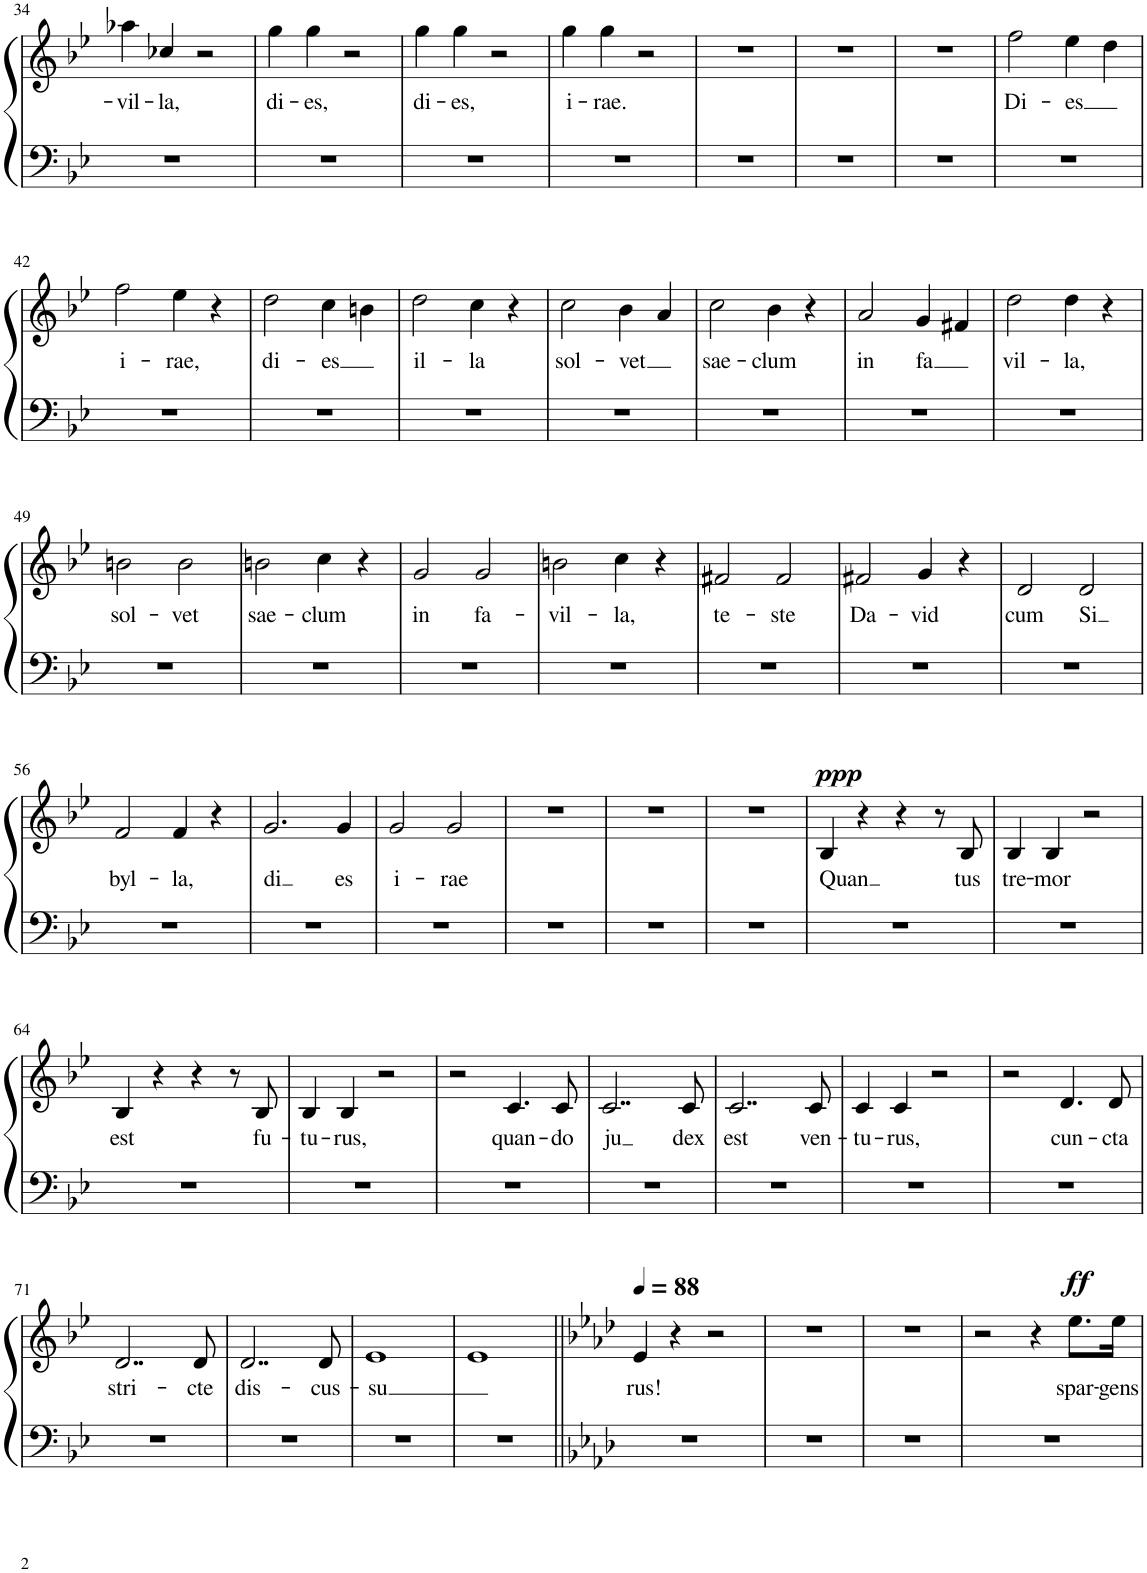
**kern	**kern	**text	**dynam
*part1	*part1	*part1	*part1
*staff2	*staff1	*staff1	*staff1/2
*I"Piano	*	*	*
*I'Pno.	*	*	*
!!LO:PB:g=z
*clefF4	*clefG2	*	*
*k[b-e-]	*k[b-e-]	*	*
*M4/4	*M4/4	*	*
*met(c)	*met(c)	*	*
=34	=34	=34	=34
!	!	!LO:LY:b	!
1r	4aa-X\	-vil-	.
!	!	!LO:LY:b	!
.	4cc-X/	-la,	.
.	2r	.	.
=35	=35	=35	=35
!	!	!LO:LY:b	!
1r	4gg\	di-	.
!	!	!LO:LY:b	!
.	4gg\	-es,	.
.	2r	.	.
=36	=36	=36	=36
!	!	!LO:LY:b	!
1r	4gg\	di-	.
!	!	!LO:LY:b	!
.	4gg\	-es,	.
.	2r	.	.
=37	=37	=37	=37
!	!	!LO:LY:b	!
1r	4gg\	i-	.
!	!	!LO:LY:b	!
.	4gg\	-rae.	.
.	2r	.	.
=38	=38	=38	=38
1r	1r	.	.
=39	=39	=39	=39
1r	1r	.	.
=40	=40	=40	=40
1r	1r	.	.
=41	=41	=41	=41
!	!	!LO:LY:b	!
1r	2ff\	Di-	.
!	!	!LO:LY:b	!
.	4ee-\	-es	.
.	4dd\	.	.
!!LO:LB:g=z
=42	=42	=42	=42
!	!	!LO:LY:b	!
1r	2ff\	i-	.
!	!	!LO:LY:b	!
.	4ee-\	-rae,	.
.	4r	.	.
=43	=43	=43	=43
!	!	!LO:LY:b	!
1r	2dd\	di-	.
!	!	!LO:LY:b	!
.	4cc\	-es	.
.	4bn\	.	.
=44	=44	=44	=44
!	!	!LO:LY:b	!
1r	2dd\	il-	.
!	!	!LO:LY:b	!
.	4cc\	-la	.
.	4r	.	.
=45	=45	=45	=45
!	!	!LO:LY:b	!
1r	2cc\	sol-	.
!	!	!LO:LY:b	!
.	4b-\	-vet	.
.	4a/	.	.
=46	=46	=46	=46
!	!	!LO:LY:b	!
1r	2cc\	sae-	.
!	!	!LO:LY:b	!
.	4b-\	-clum	.
.	4r	.	.
=47	=47	=47	=47
!	!	!LO:LY:b	!
1r	2a/	in	.
!	!	!LO:LY:b	!
.	4g/	fa	.
.	4f#X/	.	.
=48	=48	=48	=48
!	!	!LO:LY:b	!
1r	2dd\	vil-	.
!	!	!LO:LY:b	!
.	4dd\	-la,	.
.	4r	.	.
!!LO:LB:g=z
=49	=49	=49	=49
!	!	!LO:LY:b	!
1r	2bn\	sol-	.
!	!	!LO:LY:b	!
.	2b\	-vet	.
=50	=50	=50	=50
!	!	!LO:LY:b	!
1r	2bn\	sae-	.
!	!	!LO:LY:b	!
.	4cc\	-clum	.
.	4r	.	.
=51	=51	=51	=51
!	!	!LO:LY:b	!
1r	2g/	in	.
!	!	!LO:LY:b	!
.	2g/	fa-	.
=52	=52	=52	=52
!	!	!LO:LY:b	!
1r	2bn\	-vil-	.
!	!	!LO:LY:b	!
.	4cc\	-la,	.
.	4r	.	.
=53	=53	=53	=53
!	!	!LO:LY:b	!
1r	2f#X/	te-	.
!	!	!LO:LY:b	!
.	2f#/	-ste	.
=54	=54	=54	=54
!	!	!LO:LY:b	!
1r	2f#X/	Da-	.
!	!	!LO:LY:b	!
.	4g/	-vid	.
.	4r	.	.
=55	=55	=55	=55
!	!	!LO:LY:b	!
1r	2d/	cum	.
!	!	!LO:LY:b	!
.	2d/	Si	.
!!LO:LB:g=z
=56	=56	=56	=56
!	!	!LO:LY:b	!
1r	2f/	byl-	.
!	!	!LO:LY:b	!
.	4f/	-la,	.
.	4r	.	.
=57	=57	=57	=57
!	!	!LO:LY:b	!
1r	2.g/	di	.
!	!	!LO:LY:b	!
.	4g/	es	.
=58	=58	=58	=58
!	!	!LO:LY:b	!
1r	2g/	i-	.
!	!	!LO:LY:b	!
.	2g/	-rae	.
=59	=59	=59	=59
1r	1r	.	.
=60	=60	=60	=60
1r	1r	.	.
=61	=61	=61	=61
1r	1r	.	.
=62	=62	=62	=62
!	!	!LO:LY:b	!LO:DY:a
1r	4B-/	Quan	ppp
.	4r	.	.
.	4r	.	.
.	8r	.	.
!	!	!LO:LY:b	!
.	8B-/	tus	.
=63	=63	=63	=63
!	!	!LO:LY:b	!
1r	4B-/	tre-	.
!	!	!LO:LY:b	!
.	4B-/	-mor	.
.	2r	.	.
!!LO:LB:g=z
=64	=64	=64	=64
!	!	!LO:LY:b	!
1r	4B-/	est	.
.	4r	.	.
.	4r	.	.
.	8r	.	.
!	!	!LO:LY:b	!
.	8B-/	fu-	.
=65	=65	=65	=65
!	!	!LO:LY:b	!
1r	4B-/	-tu-	.
!	!	!LO:LY:b	!
.	4B-/	-rus,	.
.	2r	.	.
=66	=66	=66	=66
1r	2r	.	.
!	!	!LO:LY:b	!
.	4.c/	quan-	.
!	!	!LO:LY:b	!
.	8c/	-do	.
=67	=67	=67	=67
!	!	!LO:LY:b	!
1r	2..c/	ju	.
!	!	!LO:LY:b	!
.	8c/	dex	.
=68	=68	=68	=68
!	!	!LO:LY:b	!
1r	2..c/	est	.
!	!	!LO:LY:b	!
.	8c/	ven-	.
=69	=69	=69	=69
!	!	!LO:LY:b	!
1r	4c/	-tu-	.
!	!	!LO:LY:b	!
.	4c/	-rus,	.
.	2r	.	.
=70	=70	=70	=70
1r	2r	.	.
!	!	!LO:LY:b	!
.	4.d/	cun-	.
!	!	!LO:LY:b	!
.	8d/	-cta	.
!!LO:LB:g=z
=71	=71	=71	=71
!	!	!LO:LY:b	!
1r	2..d/	stri-	.
!	!	!LO:LY:b	!
.	8d/	-cte	.
=72	=72	=72	=72
!	!	!LO:LY:b	!
1r	2..d/	dis-	.
!	!	!LO:LY:b	!
.	8d/	-cus-	.
=73	=73	=73	=73
!	!	!LO:LY:b	!
1r	1e-	-su	.
=74	=74	=74	=74
1r	1e-	.	.
=75||	=75||	=75||	=75||
*k[b-e-a-d-]	*k[b-e-a-d-]	*	*
*	*MM88	*	*
!	!	!LO:LY:b	!
1r	4e-/	rus!	.
.	4r	.	.
.	2r	.	.
=76	=76	=76	=76
1r	1r	.	.
=77	=77	=77	=77
1r	1r	.	.
=78	=78	=78	=78
1r	2r	.	.
.	4r	.	.
!	!	!LO:LY:b	!LO:DY:a
.	8.ee-\L	spar-	ff
!	!	!LO:LY:b	!
.	16ee-\Jk	-gens	.
=	=	=	=
*-	*-	*-	*-
